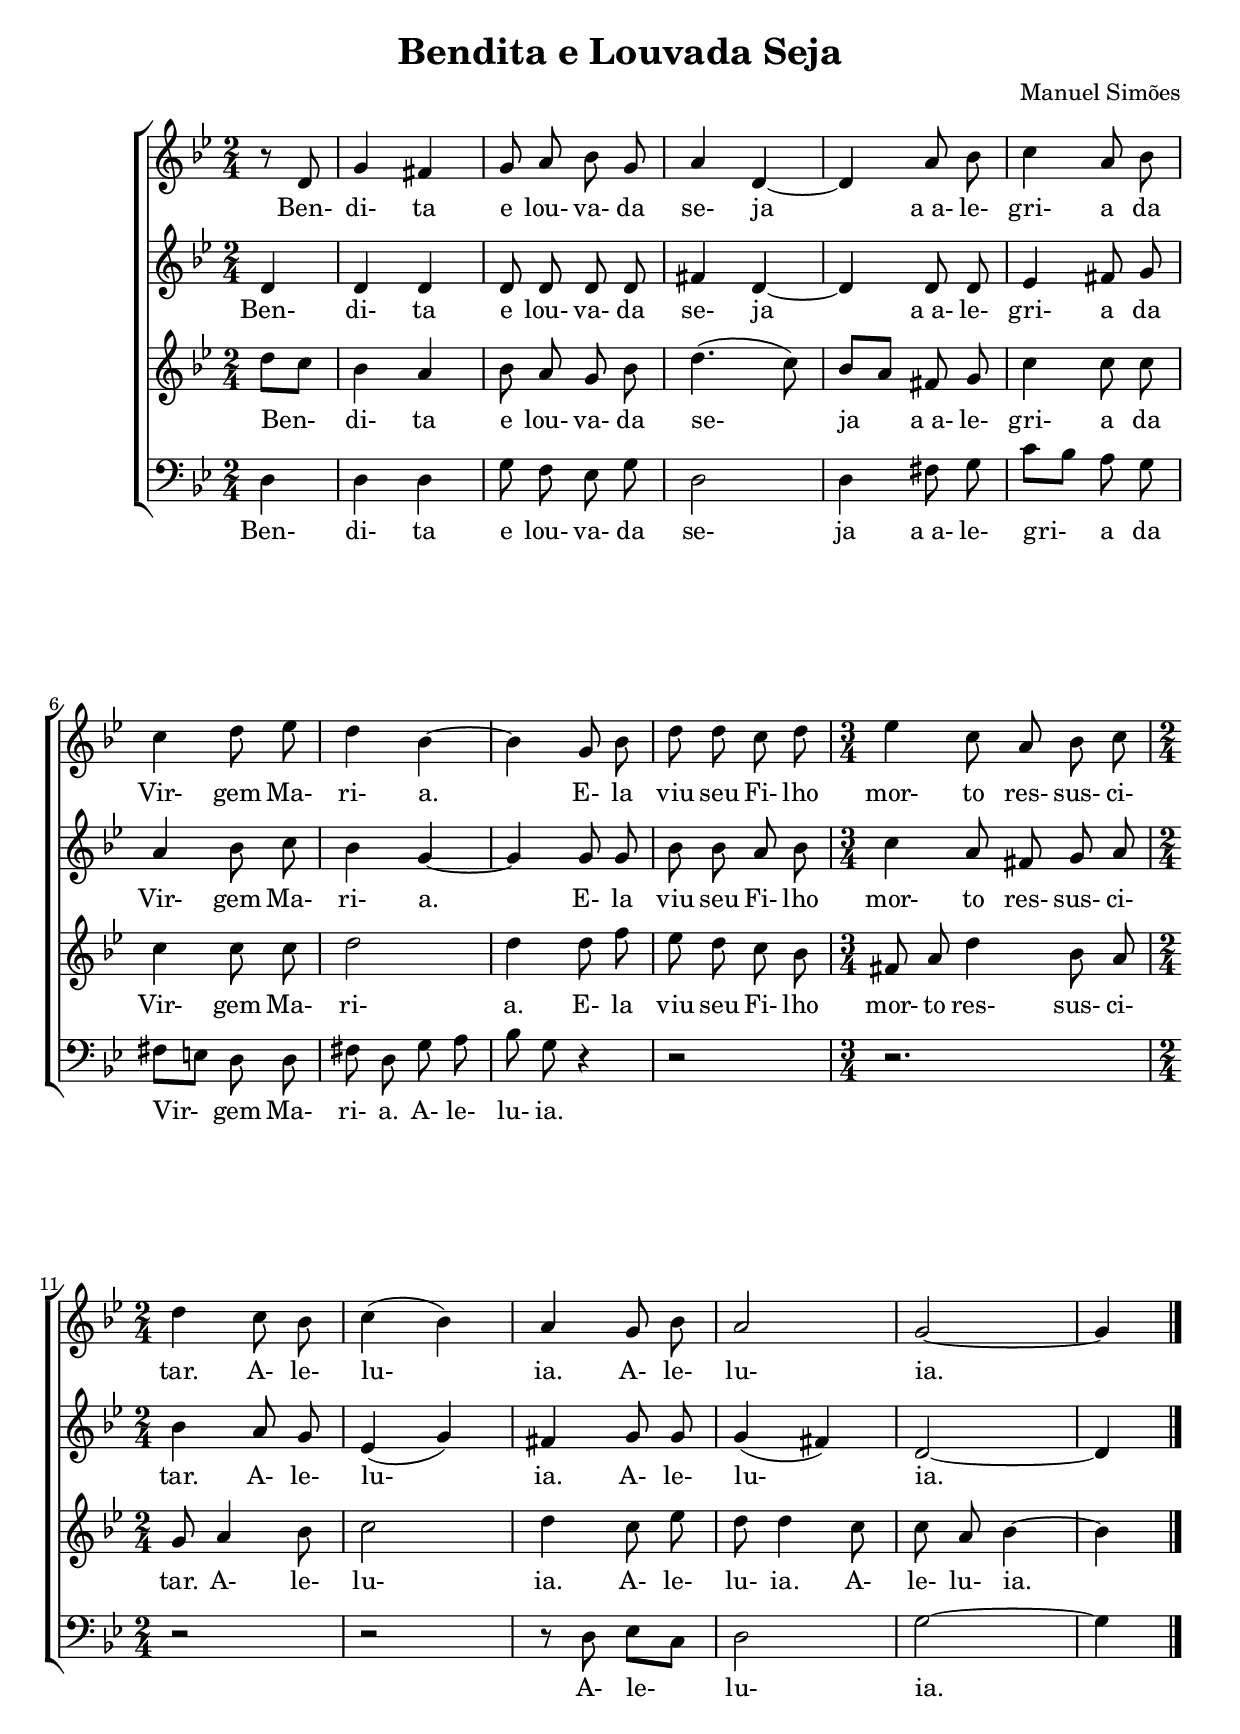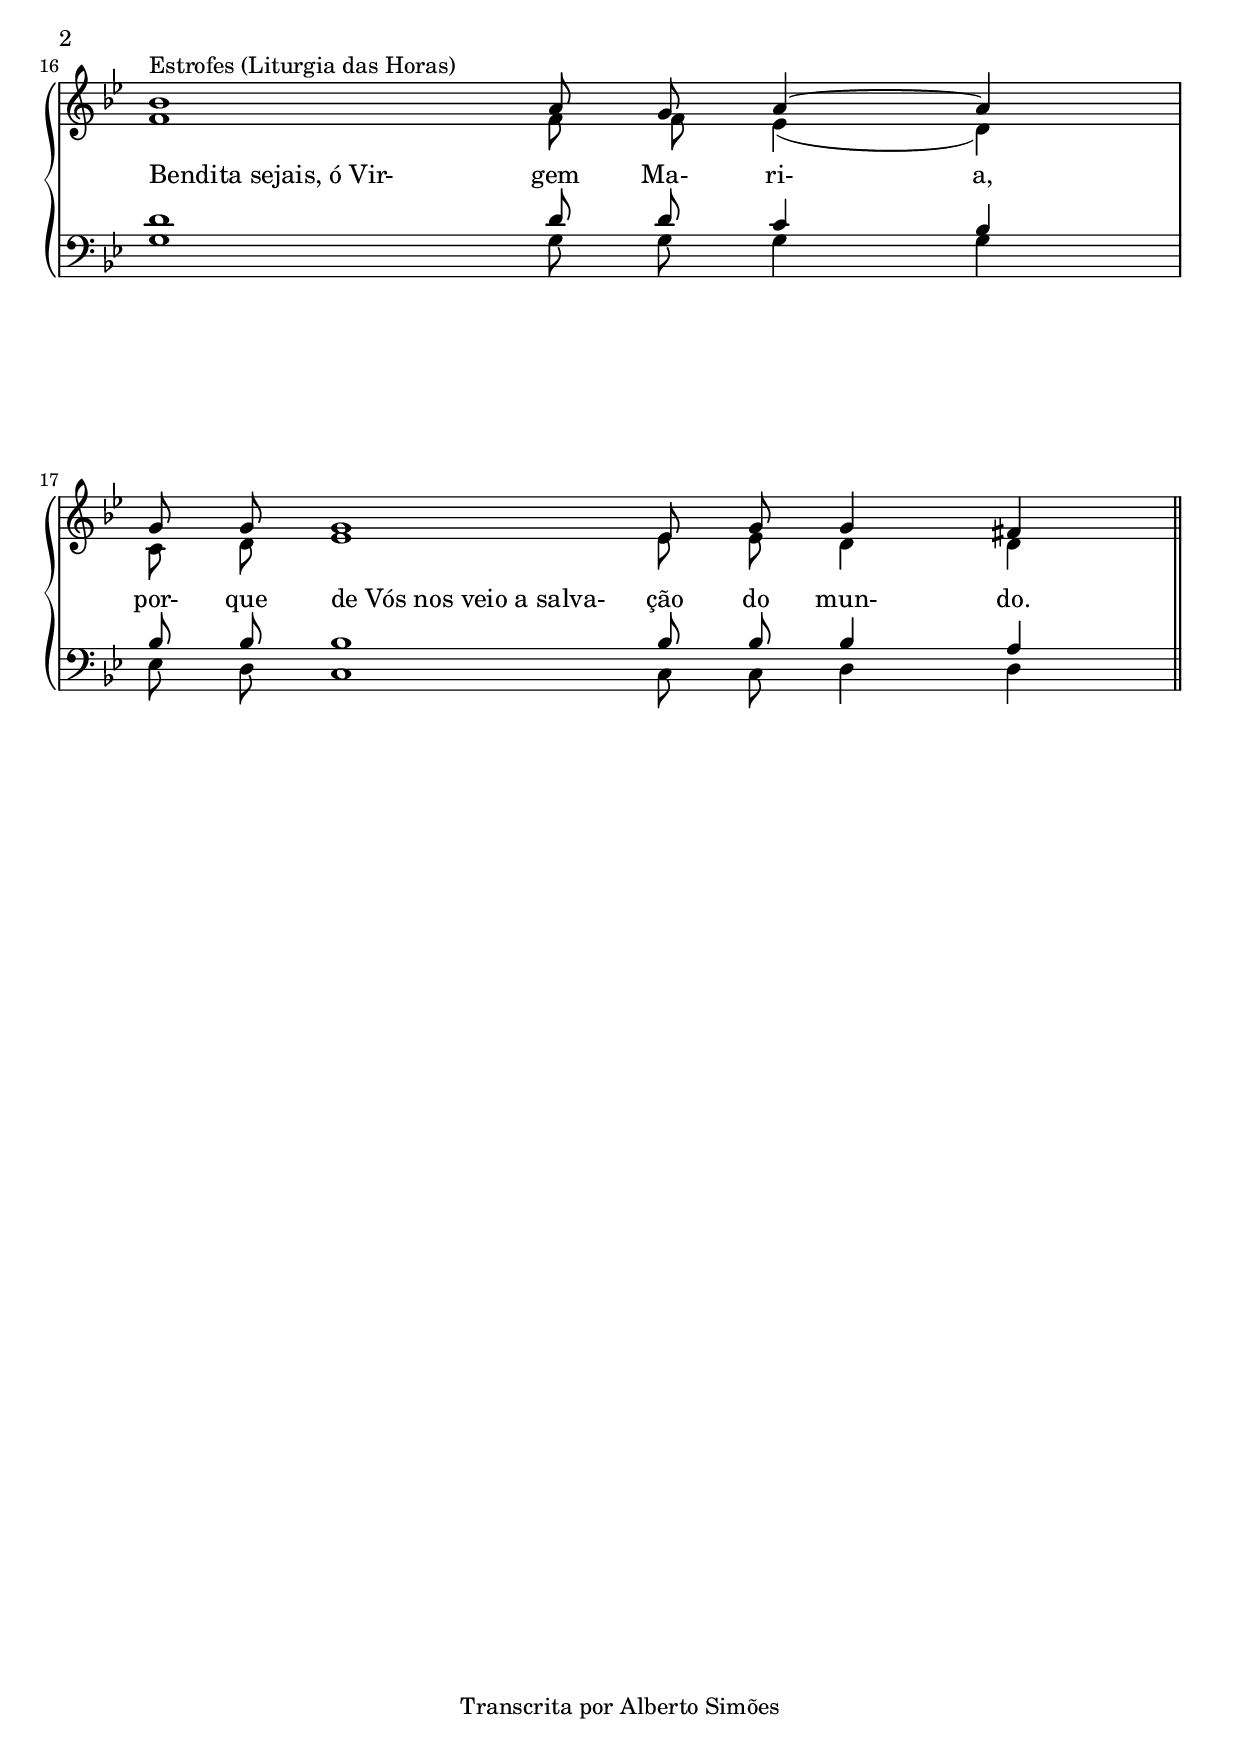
\version "2.14.0"

\header {
  title = "Bendita e Louvada Seja"
  composer = "Manuel Simões"
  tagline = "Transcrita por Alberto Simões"


  ocasioes = "accaodegracas"
  seccao   = "accaodegracas"
}

global = {
  \key bes \major
  \time 2/4
}

sopranos = \relative c' {
  \global
  \autoBeamOff	

  \partial 4
  r8 d8
  g4 fis
  g8 a bes g
  a4 d, ~
  d a'8 bes
  c4 a8 bes
  c4 d8 ees
  d4 bes ~
  bes g8 bes
  d d c d
  \time 3/4
  ees4 c8 a bes c
  \time 2/4
  d4 c8 bes
  c4( bes)
  a g8 bes
  a2
  g2 ~
  g4

}

altos = \relative c' {
  \global
  \autoBeamOff

  \partial 4
  d4
  d d
  d8 d d d
  fis4 d ~
  d d8 d
  ees4 fis8 g
  a4 bes8 c
  bes4 g ~
  g g8 g
  bes bes a bes
  \time 3/4
  c4 a8 fis g a
  bes4 a8 g
  ees4( g)
  fis4 g8 g
  g4( fis)
  d2 ~ 
  d4

}

tenores = \relative c'' {
  \global
  \autoBeamOff

  \partial 4
  d8[ c]
  bes4 a
  bes8 a g bes
  d4.( c8)
  bes8[ a] fis g
  c4 c8 c
  c4 c8 c
  d2
  d4 d8 f
  ees d c bes
  fis a d4 bes8 a
  g a4 bes8
  c2
  d4 c8 ees
  d d4 c8
  c a bes4 ~ 
  bes

}

baixos = \relative c {
  \clef bass 
  \global
  \autoBeamOff

  \partial 4
  d4 
  d d
  g8 f ees g
  d2
  d4 fis8 g
  c[ bes] a g
  fis[ e] d d
  fis d g a
  bes g r4 r2
  r2.
  r2
  r2
  r8 d8 ees[ c] d2 g2 ~ 
  g4
  \bar "|."
  \break
}


tS = \lyricmode {
  Ben- di- ta e lou- va- da se- ja
  a_a- le- gri- a da Vir- gem Ma- ri- a.
  E- la viu seu Fi- lho mor- to res- sus- ci- tar.
  A- le- lu- ia. A- le- lu- ia. 
}

tT = \lyricmode {
  Ben- di- ta e lou- va- da se- ja
  a_a- le- gri- a da Vir- gem Ma- ri- a.
  E- la viu seu Fi- lho mor- to res- sus- ci- tar.
  A- le- lu- ia. A- le- lu- ia. A- le- lu- ia. 
}

tB = \lyricmode {
  Ben- di- ta e lou- va- da se- ja
  a_a- le- gri- a da Vir- gem Ma- ri- a.
  A- le- lu- ia. A- le- lu- ia. 
}

vS = \relative c'' {
  \global
  \autoBeamOff
  \repeat unfold 16 { s2 } s4
  \set Timing.measurePosition = #(ly:make-moment 0 8)
  \set Score.measureLength = #(ly:make-moment 7 4)
  bes1^\markup{Estrofes (Liturgia das Horas)} a8 g a4 ~ a
  \set Score.measureLength = #(ly:make-moment 8 4)
  g8 g g1 ees8 g g4 fis \bar "||"
}

vA = \relative c' {
  \global
  \autoBeamOff
  \repeat unfold 16 { s2 } s4
  \set Timing.measurePosition = #(ly:make-moment 0 8)
  \set Score.measureLength = #(ly:make-moment 7 4)
  f1 f8 f ees4( d)
  \set Score.measureLength = #(ly:make-moment 8 4)
  c8 d ees1 ees8 ees d4 d
}

vT = \relative c' {
  \global
  \clef bass
  \autoBeamOff
  \repeat unfold 16 { s2 } s4
  \set Timing.measurePosition = #(ly:make-moment 0 8)
  \set Score.measureLength = #(ly:make-moment 7 4)
  d1 d8 d c4 bes 
  \break
  \set Score.measureLength = #(ly:make-moment 8 4)
  bes8 bes bes1 bes8 bes bes4 a
}

vB = \relative c' {
  \global
  \clef bass
  \autoBeamOff
  \repeat unfold 16 { s2 } s4
  \set Timing.measurePosition = #(ly:make-moment 0 8)
  \set Score.measureLength = #(ly:make-moment 7 4)
  g1 g8 g g4 g
  \set Score.measureLength = #(ly:make-moment 8 4)
  ees8 d c1 c8 c d4 d
}

salmo = \lyricmode {
  \once \override LyricText #'self-alignment-X = #LEFT
  "Bendita sejais, ó Vir-" gem Ma- ri- a,

  por- que   \once \override LyricText #'self-alignment-X = #LEFT
  "de Vós nos veio a salva-" ção do mun- do.
}


\score {
  <<
    \new ChoirStaff <<
      \new Voice = "S" \sopranos
      \new Lyrics \lyricsto S \tS
      \new Voice = "A" \altos
      \new Lyrics \lyricsto A \tS
      \new Voice = "T" \tenores
      \new Lyrics \lyricsto T \tT
      \new Voice = "B" \baixos
      \new Lyrics \lyricsto B \tB
    >>
    \new PianoStaff <<
      \new Staff = women <<
        \new Voice = "SS" { \voiceOne \vS }
        \new Voice = "AA" { \voiceTwo \vA }
      >>
      \new Staff = men <<
        \new Voice = "TT" { \voiceOne \vT }
        \new Voice = "BB" { \voiceTwo \vB }
      >>
      \new Lyrics \with { alignAboveContext = "men" }   { \lyricsto TT \salmo }
    >>
  >>
  \layout {
    \context {
      \Staff \RemoveEmptyStaves 
      \override VerticalAxisGroup #'remove-first = ##t
    }
  }
  \midi {
    \context {
      \Score
      tempoWholesPerMinute = #(ly:make-moment 64 4)
    }
  }
}


